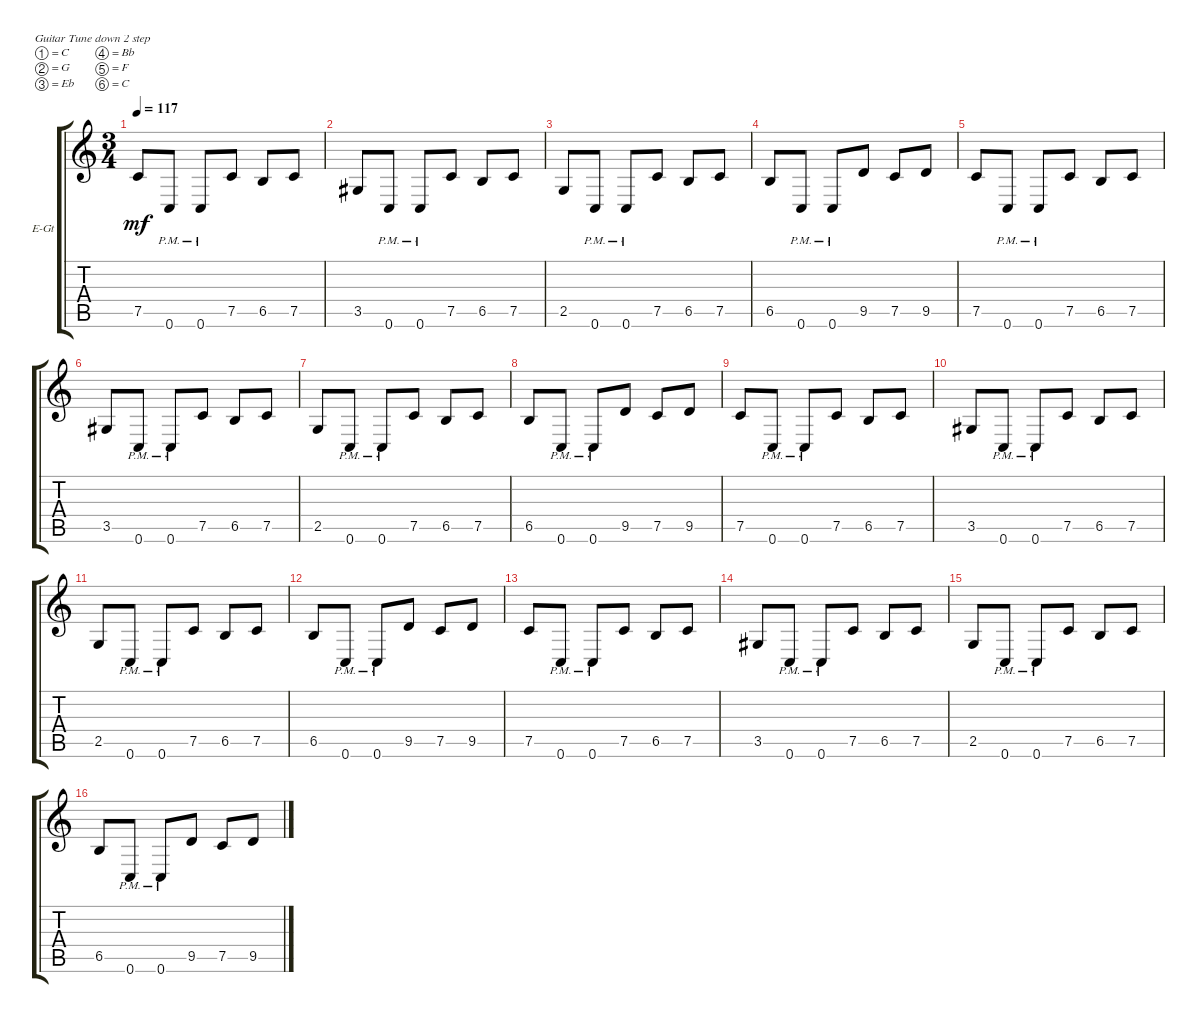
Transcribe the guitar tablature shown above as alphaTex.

\bracketExtendMode groupsimilarinstruments
\firstSystemTrackNameOrientation horizontal
\otherSystemsTrackNameOrientation horizontal
\track ("Gtr1" "E-Gt") {instrument distortionguitar}
\staff {score tabs}
\tuning (C4 G3 Eb3 Bb2 F2 C2)
\ts (3 4)
\tempo 117
\clef g2
\ks c
7.5.8{dy mf instrument distortionguitar} 0.6{pm}.8 0.6{pm}.8 7.5.8 6.5.8 7.5.8 |
3.5.8 0.6{pm}.8 0.6{pm}.8 7.5.8 6.5.8 7.5.8 |
2.5.8 0.6{pm}.8 0.6{pm}.8 7.5.8 6.5.8 7.5.8 |
6.5.8 0.6{pm}.8 0.6{pm}.8 9.5.8 7.5.8 9.5.8 |
7.5.8 0.6{pm}.8 0.6{pm}.8 7.5.8 6.5.8 7.5.8 |
3.5.8 0.6{pm}.8 0.6{pm}.8 7.5.8 6.5.8 7.5.8 |
2.5.8 0.6{pm}.8 0.6{pm}.8 7.5.8 6.5.8 7.5.8 |
6.5.8 0.6{pm}.8 0.6{pm}.8 9.5.8 7.5.8 9.5.8 |
7.5.8 0.6{pm}.8 0.6{pm}.8 7.5.8 6.5.8 7.5.8 |
3.5.8 0.6{pm}.8 0.6{pm}.8 7.5.8 6.5.8 7.5.8 |
2.5.8 0.6{pm}.8 0.6{pm}.8 7.5.8 6.5.8 7.5.8 |
6.5.8 0.6{pm}.8 0.6{pm}.8 9.5.8 7.5.8 9.5.8 |
7.5.8 0.6{pm}.8 0.6{pm}.8 7.5.8 6.5.8 7.5.8 |
3.5.8 0.6{pm}.8 0.6{pm}.8 7.5.8 6.5.8 7.5.8 |
2.5.8 0.6{pm}.8 0.6{pm}.8 7.5.8 6.5.8 7.5.8 |
6.5.8 0.6{pm}.8 0.6{pm}.8 9.5.8 7.5.8 9.5.8
